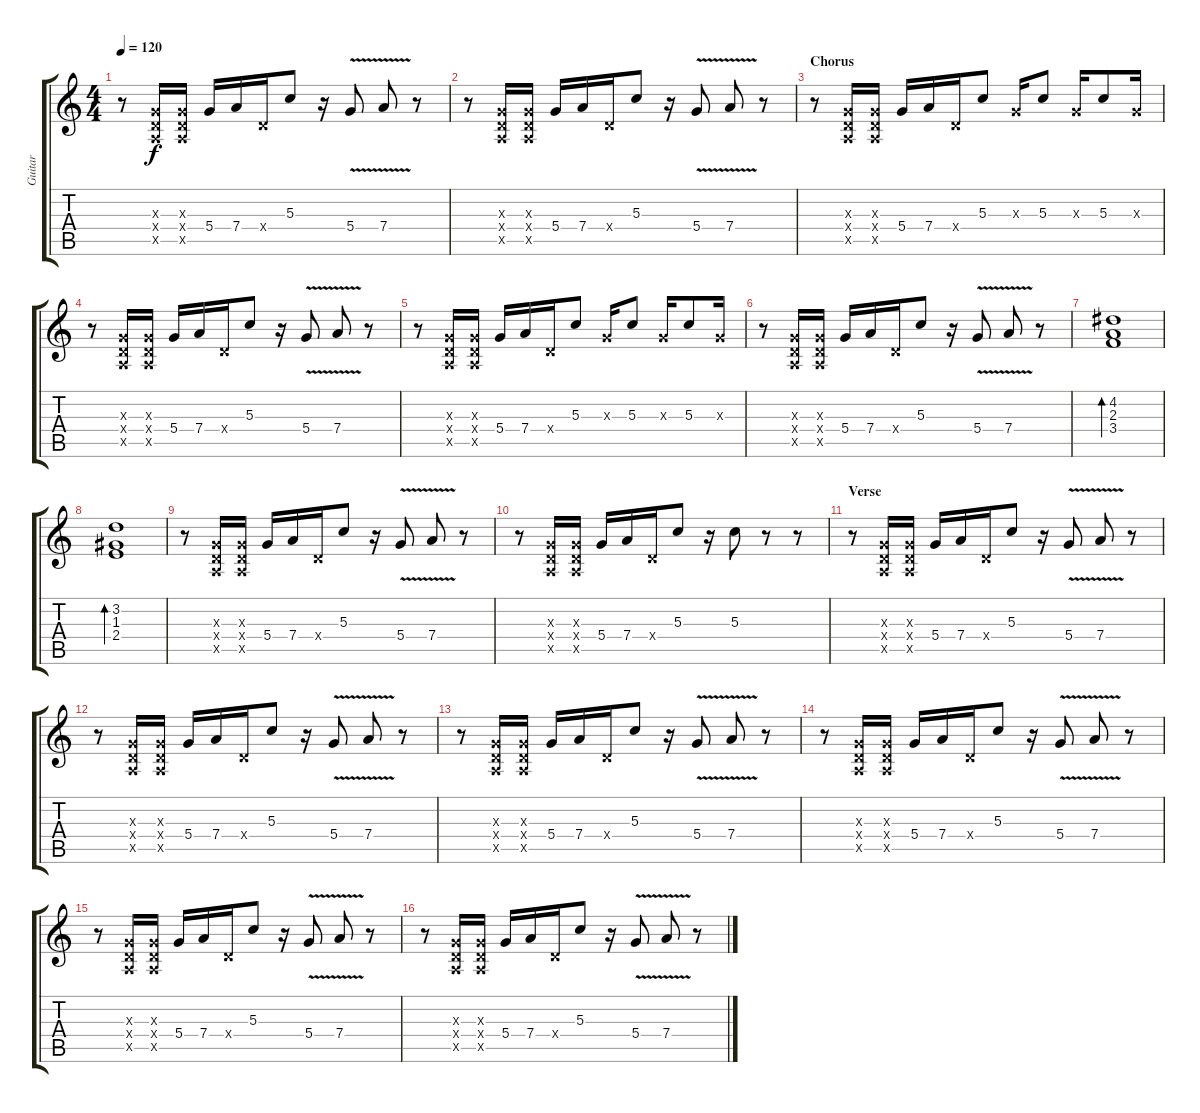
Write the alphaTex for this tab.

\track ("Guitar" "Guitar") {instrument overdrivenguitar}
\staff {score tabs}
\tuning (E4 B3 G3 D3 A2 E2) {hide}
\ts (4 4)
\tempo 120
\clef g2
\ks c
r.8{dy f} (0.3{x} 0.4{x} 0.5{x}).16 (0.3{x} 0.4{x} 0.5{x}).16 5.4.16 7.4.16 0.4{x}.16 5.3.8 r.16 5.4{v}.8 7.4{v}.8 r.8 |
r.8 (0.3{x} 0.4{x} 0.5{x}).16 (0.3{x} 0.4{x} 0.5{x}).16 5.4.16 7.4.16 0.4{x}.16 5.3.8 r.16 5.4{v}.8 7.4{v}.8 r.8 |
\section ("" "Chorus")
r.8 (0.3{x} 0.4{x} 0.5{x}).16 (0.3{x} 0.4{x} 0.5{x}).16 5.4.16 7.4.16 0.4{x}.16 5.3.8 0.3{x}.16 5.3.8 0.3{x}.16 5.3.8 0.3{x}.16 |
r.8 (0.3{x} 0.4{x} 0.5{x}).16 (0.3{x} 0.4{x} 0.5{x}).16 5.4.16 7.4.16 0.4{x}.16 5.3.8 r.16 5.4{v}.8 7.4{v}.8 r.8 |
r.8 (0.3{x} 0.4{x} 0.5{x}).16 (0.3{x} 0.4{x} 0.5{x}).16 5.4.16 7.4.16 0.4{x}.16 5.3.8 0.3{x}.16 5.3.8 0.3{x}.16 5.3.8 0.3{x}.16 |
r.8 (0.3{x} 0.4{x} 0.5{x}).16 (0.3{x} 0.4{x} 0.5{x}).16 5.4.16 7.4.16 0.4{x}.16 5.3.8 r.16 5.4{v}.8 7.4{v}.8 r.8 |
(4.2 2.3 3.4).1{bd 240} |
(3.2 1.3 2.4).1{bd 240} |
r.8 (0.3{x} 0.4{x} 0.5{x}).16 (0.3{x} 0.4{x} 0.5{x}).16 5.4.16 7.4.16 0.4{x}.16 5.3.8 r.16 5.4{v}.8 7.4{v}.8 r.8 |
r.8 (0.3{x} 0.4{x} 0.5{x}).16 (0.3{x} 0.4{x} 0.5{x}).16 5.4.16 7.4.16 0.4{x}.16 5.3.8 r.16 5.3.8 r.8 r.8 |
\section ("" "Verse")
r.8 (0.3{x} 0.4{x} 0.5{x}).16 (0.3{x} 0.4{x} 0.5{x}).16 5.4.16 7.4.16 0.4{x}.16 5.3.8 r.16 5.4{v}.8 7.4{v}.8 r.8 |
r.8 (0.3{x} 0.4{x} 0.5{x}).16 (0.3{x} 0.4{x} 0.5{x}).16 5.4.16 7.4.16 0.4{x}.16 5.3.8 r.16 5.4{v}.8 7.4{v}.8 r.8 |
r.8 (0.3{x} 0.4{x} 0.5{x}).16 (0.3{x} 0.4{x} 0.5{x}).16 5.4.16 7.4.16 0.4{x}.16 5.3.8 r.16 5.4{v}.8 7.4{v}.8 r.8 |
r.8 (0.3{x} 0.4{x} 0.5{x}).16 (0.3{x} 0.4{x} 0.5{x}).16 5.4.16 7.4.16 0.4{x}.16 5.3.8 r.16 5.4{v}.8 7.4{v}.8 r.8 |
r.8 (0.3{x} 0.4{x} 0.5{x}).16 (0.3{x} 0.4{x} 0.5{x}).16 5.4.16 7.4.16 0.4{x}.16 5.3.8 r.16 5.4{v}.8 7.4{v}.8 r.8 |
r.8 (0.3{x} 0.4{x} 0.5{x}).16 (0.3{x} 0.4{x} 0.5{x}).16 5.4.16 7.4.16 0.4{x}.16 5.3.8 r.16 5.4{v}.8 7.4{v}.8 r.8
